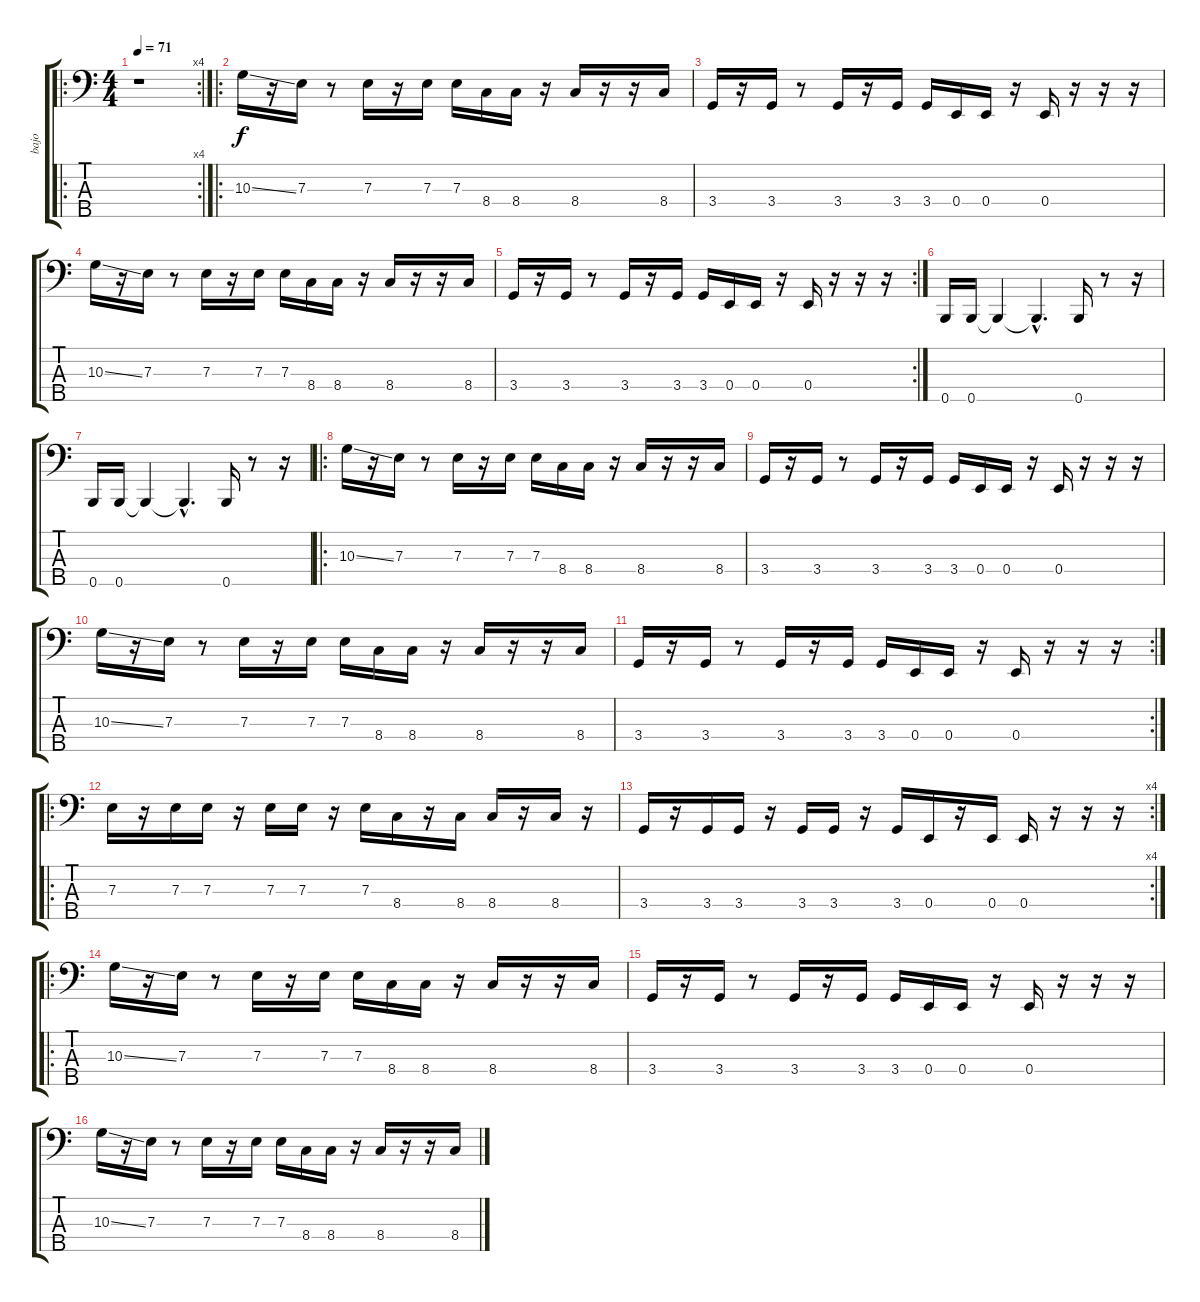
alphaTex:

\track ("bajo" "bajo") {instrument electricbassfinger}
\staff {score tabs}
\tuning (G2 D2 A1 E1 B0) {hide}
\ro
\rc 4
\ts (4 4)
\tempo 71
\clef f4
\ks c
r.1{dy f instrument electricbassfinger} |
\ro
10.3{ss}.16 r.16 7.3.16 r.8 7.3.16 r.16 7.3.16 7.3.16 8.4.16 8.4.16 r.16 8.4.16 r.16 r.16 8.4.16 |
3.4.16 r.16 3.4.16 r.8 3.4.16 r.16 3.4.16 3.4.16 0.4.16 0.4.16 r.16 0.4.16 r.16 r.16 r.16 |
10.3{ss}.16 r.16 7.3.16 r.8 7.3.16 r.16 7.3.16 7.3.16 8.4.16 8.4.16 r.16 8.4.16 r.16 r.16 8.4.16 |
\rc 2
3.4.16 r.16 3.4.16 r.8 3.4.16 r.16 3.4.16 3.4.16 0.4.16 0.4.16 r.16 0.4.16 r.16 r.16 r.16 |
0.5.16 0.5.16 0.5{t}.4 0.5{hac t}.4{d} 0.5.16 r.8 r.16 |
0.5.16 0.5.16 0.5{t}.4 0.5{hac t}.4{d} 0.5.16 r.8 r.16 |
\ro
10.3{ss}.16 r.16 7.3.16 r.8 7.3.16 r.16 7.3.16 7.3.16 8.4.16 8.4.16 r.16 8.4.16 r.16 r.16 8.4.16 |
3.4.16 r.16 3.4.16 r.8 3.4.16 r.16 3.4.16 3.4.16 0.4.16 0.4.16 r.16 0.4.16 r.16 r.16 r.16 |
10.3{ss}.16 r.16 7.3.16 r.8 7.3.16 r.16 7.3.16 7.3.16 8.4.16 8.4.16 r.16 8.4.16 r.16 r.16 8.4.16 |
\rc 2
3.4.16 r.16 3.4.16 r.8 3.4.16 r.16 3.4.16 3.4.16 0.4.16 0.4.16 r.16 0.4.16 r.16 r.16 r.16 |
\ro
7.3.16 r.16 7.3.16 7.3.16 r.16 7.3.16 7.3.16 r.16 7.3.16 8.4.16 r.16 8.4.16 8.4.16 r.16 8.4.16 r.16 |
\rc 4
3.4.16 r.16 3.4.16 3.4.16 r.16 3.4.16 3.4.16 r.16 3.4.16 0.4.16 r.16 0.4.16 0.4.16 r.16 r.16 r.16 |
\ro
10.3{ss}.16 r.16 7.3.16 r.8 7.3.16 r.16 7.3.16 7.3.16 8.4.16 8.4.16 r.16 8.4.16 r.16 r.16 8.4.16 |
3.4.16 r.16 3.4.16 r.8 3.4.16 r.16 3.4.16 3.4.16 0.4.16 0.4.16 r.16 0.4.16 r.16 r.16 r.16 |
10.3{ss}.16 r.16 7.3.16 r.8 7.3.16 r.16 7.3.16 7.3.16 8.4.16 8.4.16 r.16 8.4.16 r.16 r.16 8.4.16
